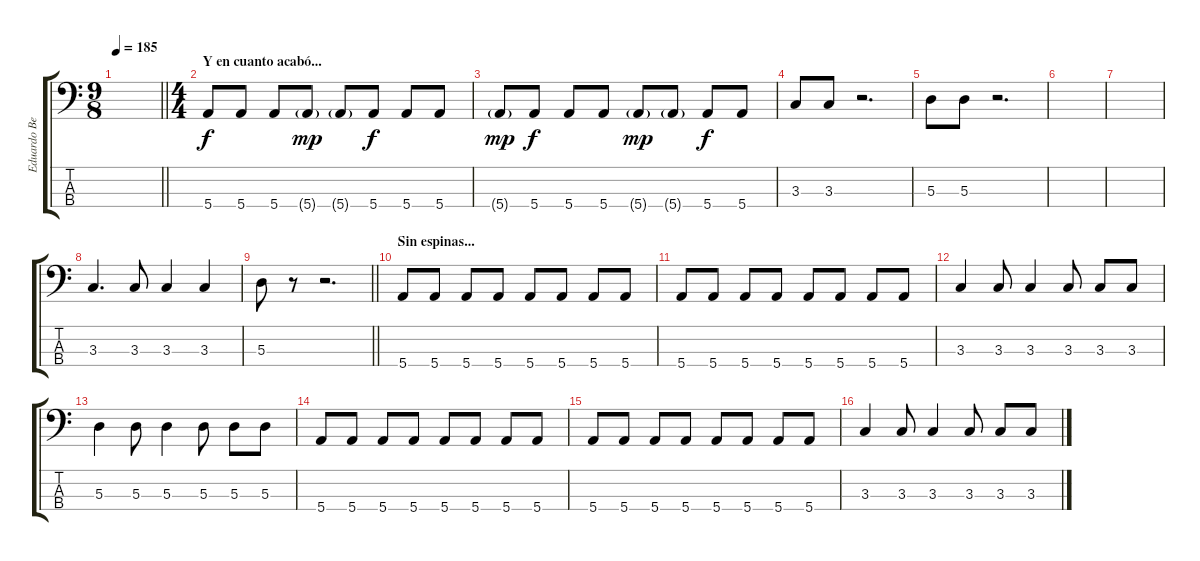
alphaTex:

\track ("Eduardo Beaumont 'Piñas' - Bajo" "Eduardo Be") {instrument electricbassfinger}
\staff {score tabs}
\tuning (G2 D2 A1 E1) {hide}
\ts (9 8)
\tempo 185
\clef f4
\barLineRight lightlight
\ks c
|
\ts (4 4)
\section ("" "Y en cuanto acabó...")
5.4.8 5.4.8 5.4.8 5.4{g}.8{dy mp} 5.4{g}.8 5.4.8{dy f} 5.4.8 5.4.8 |
5.4{g}.8{dy mp} 5.4.8{dy f} 5.4.8 5.4.8 5.4{g}.8{dy mp} 5.4{g}.8 5.4.8{dy f} 5.4.8 |
3.3.8 3.3.8 r.2{d} |
5.3.8 5.3.8 r.2{d} |
|
|
3.3.4{d} 3.3.8 3.3.4 3.3.4 |
\barLineRight lightlight
5.3.8 r.8 r.2{d} |
\section ("" "Sin espinas...")
5.4.8 5.4.8 5.4.8 5.4.8 5.4.8 5.4.8 5.4.8 5.4.8 |
5.4.8 5.4.8 5.4.8 5.4.8 5.4.8 5.4.8 5.4.8 5.4.8 |
3.3.4 3.3.8 3.3.4 3.3.8 3.3.8 3.3.8 |
5.3.4 5.3.8 5.3.4 5.3.8 5.3.8 5.3.8 |
5.4.8 5.4.8 5.4.8 5.4.8 5.4.8 5.4.8 5.4.8 5.4.8 |
5.4.8 5.4.8 5.4.8 5.4.8 5.4.8 5.4.8 5.4.8 5.4.8 |
3.3.4 3.3.8 3.3.4 3.3.8 3.3.8 3.3.8
